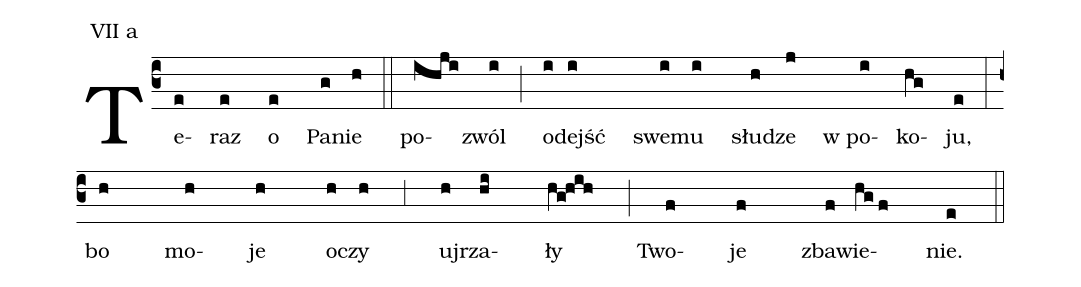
annotation: VII a;
%%
(c3)Te(e)raz(e) o(e) Pa(g)nie(h) (::)
po(ihji)zwól(i) (;) o(i)dejść(i) swe(i)mu(i) słu(h)dze(j) w po(i)ko(hg)ju,(e) (:) (z)
bo(h) mo(h)je(h) o(h)czy(h) (,3) uj(h)rza(hi)ły(hg!hih) (;) Two(f)je(f) zba(f)wie(hgf)nie.(e) (::) (z)
